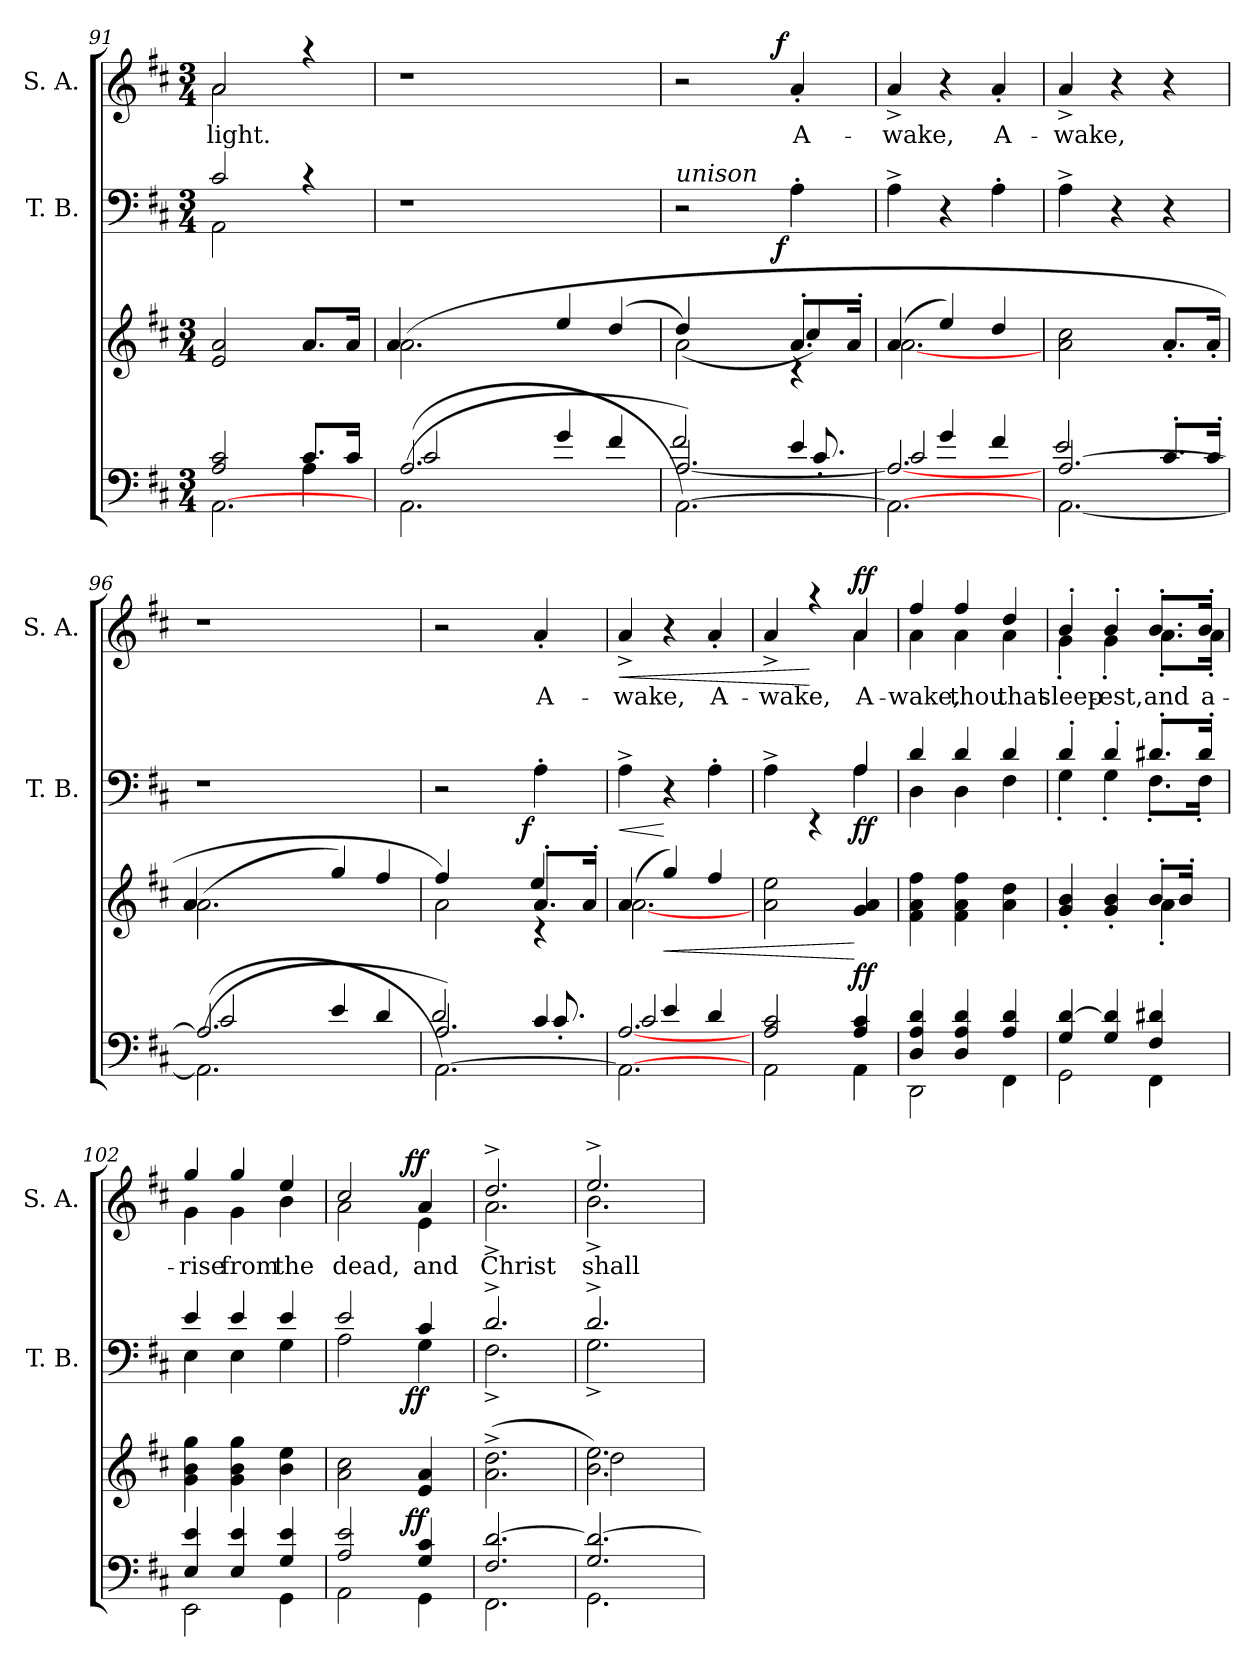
**kern	**dynam	**kern	**dynam	**kern	**dynam	**kern	**text	**dynam
*part4	*part4	*part3	*part3	*part2	*part2	*part1	*part1	*part1
*staff4	*staff4	*staff3	*staff3	*staff2	*staff2	*staff1	*staff1	*staff1
*	*	*	*	*I"T. B.	*	*I"S. A.	*	*
*	*	*	*	*I'T. B.	*	*I'S. A.	*	*
*clefF4	*	*clefG2	*	*clefF4	*	*clefG2	*	*
*k[f#c#]	*	*k[f#c#]	*	*k[f#c#]	*	*k[f#c#]	*	*
*D:	*	*D:	*	*D:	*	*D:	*	*
*M3/4	*	*M3/4	*	*M3/4	*	*M3/4	*	*
=91	=91	=91	=91	=91	=91	=91	=91	=91
*^	*	*^	*	*^	*	*	*	*
*	*^	*	*	*	*	*	*	*	*	*	*
!	!	!	!	!	!	!	!	!	!	!	!LO:LY:b	!
*	*	*	*	*	*	*	*	*	*	*^	*	*
[>2.AA\	2A/ 2c#/	2ryy	.	4...ryy	2e/ 2a/	.	2c#/	2AA\	.	2a/	2a\	light.	.
.	.	.	.	4ryy	.	.	.	.	.	.	.	.	.
.	8.c#/L	4A\	.	.	8.a/L	.	4rc	4ryy	.	4raa	4ryy	.	.
.	16c#/Jk	.	.	.	16a/Jk	.	.	.	.	.	.	.	.
.	.	.	.	32ryy	.	.	.	.	.	.	.	.	.
*	*	*	*	*	*	*	*v	*v	*	*	*	*	*
*	*	*	*	*	*	*	*	*	*v	*v	*	*
!!LO:PB:g=z
=92	=92	=92	=92	=92	=92	=92	=92	=92	=92	=92	=92
!	!	!	!	!	!	!	!LO:N:vis=1	!	!LO:N:vis=1	!	!
(<2.A/	(<2.AA\	2c#/	.	(<2.a\	(4a/	.	2.r	.	2.r	.	.
.	.	.	.	.	1ryy	.	.	.	.	.	.
.	.	2.ryy	.	.	.	.	.	.	.	.	.
4g/	2ryy	.	.	4ee/	.	.	2ryy	.	2ryy	.	.
4f#/	.	.	.	(4dd/	.	.	.	.	.	.	.
=93	=93	=93	=93	=93	=93	=93	=93	=93	=93	=93	=93
*	*	*^	*	*	*^	*	*^	*	*^	*	*
!	!	!	!	!	!	!	!	!	!LO:TX:a:i:t=unison	!	!	!	!	!	!
[<2.AA\)	[<2.A/)	2f#/	2ryy	.	2a\)	(4dd/	2ryy	.	2r	4...ryy	.	2r	4...ryy	.	.
.	.	.	.	.	.	4ryy	.	.	.	.	.	.	.	.	.
!	!	!	!	!	!	!	!	!	!	!	!LO:DY:b	!	!	!	!LO:DY:a
.	.	.	.	.	.	.	.	.	.	4ryy	f	.	4ryy	.	f
!	!	!	!	!	!	!	!	!	!	!	!	!	!	!LO:LY:b	!
.	.	4e/	16ryy	.	8.a'>/L	4cc#/)	4rc	.	4A'>\	.	.	4a'</	.	A-	.
.	.	.	8.c#'>/	.	.	.	.	.	.	.	.	.	.	.	.
.	.	.	.	.	16a'>/Jk	.	.	.	.	.	.	.	.	.	.
.	.	.	.	.	.	.	.	.	.	32ryy	.	.	32ryy	.	.
=94	=94	=94	=94	=94	=94	=94	=94	=94	=94	=94	=94	=94	=94	=94	=94
!	!	!	!	!	!	!	!	!	!	!	!	!	!	!LO:LY:b	!
*	*	*	*	*	*	*v	*v	*	*	*	*	*v	*v	*	*
*	*	*	*	*	*	*	*	*v	*v	*	*	*	*
2.AA\_	2.A/_	2c#/	4ryy	.	(4a/	[<2.a\	.	4A^>\	.	4a^</	-wake,	.
.	.	.	4g/	.	4ee/)	.	.	4r	.	4r	.	.
!	!	!	!	!	!	!	!	!	!	!	!LO:LY:b	!
.	.	4ryy	4f#/	.	4dd/	.	.	4A'>\	.	4a'</	A-	.
*	*	*	*	*	*v	*v	*	*	*	*	*	*
=95	=95	=95	=95	=95	=95	=95	=95	=95	=95	=95	=95
!	!	!	!	!	!	!	!	!	!	!LO:LY:b	!
*	*	*v	*v	*	*	*	*	*	*	*	*
[<2.A/	[<2.AA\	2e/	.	2a\ 2cc#\	.	4A^>\	.	4a^</	-wake,	.
.	.	.	.	.	.	4r	.	4r	.	.
.	.	8.c#'>/L	.	8.a'</L	.	4r	.	4r	.	.
.	.	16c#'</Jk	.	16a'</Jk	.	.	.	.	.	.
=96	=96	=96	=96	=96	=96	=96	=96	=96	=96	=96
*	*	*	*	*^	*	*	*	*	*	*
!	!	!	!	!	!	!	!LO:N:vis=1	!	!LO:N:vis=1	!	!
(<2.A/]	(<2.AA\]	2c#/	.	(<2.a\	4a/	.	2.r	.	2.r	.	.
.	.	.	.	.	1ryy	.	.	.	.	.	.
.	.	2.ryy	.	.	.	.	.	.	.	.	.
4e/	2ryy	.	.	4gg/)	.	.	2ryy	.	2ryy	.	.
4d/	.	.	.	4ff#/	.	.	.	.	.	.	.
=97	=97	=97	=97	=97	=97	=97	=97	=97	=97	=97	=97
*	*	*^	*	*	*^	*	*^	*	*	*	*
[<2.AA\)	2.A/)	2d/	2ryy	.	2a\)	4ff#/	2ryy	.	2r	4...ryy	.	2r	.	.
.	.	.	.	.	.	4ryy	.	.	.	.	.	.	.	.
!	!	!	!	!	!	!	!	!	!	!	!LO:DY:b	!	!	!
.	.	.	.	.	.	.	.	.	.	4ryy	f	.	.	.
!	!	!	!	!	!	!	!	!	!	!	!	!	!LO:LY:b	!
.	.	4c#/	16ryy	.	8.a'>/L	4ee/	4rc	.	4A'>\	.	.	4a'</	A-	.
.	.	.	8.c#'>/	.	.	.	.	.	.	.	.	.	.	.
.	.	.	.	.	16a'>/Jk	.	.	.	.	.	.	.	.	.
.	.	.	.	.	.	.	.	.	.	32ryy	.	.	.	.
!!LO:LB:g=z
=98	=98	=98	=98	=98	=98	=98	=98	=98	=98	=98	=98	=98	=98	=98
!	!	!	!	!	!	!	!	!	!	!	!LO:HP:b	!	!LO:LY:b	!LO:HP:b
*	*	*	*	*	*	*v	*v	*	*	*	*	*	*	*
*	*	*	*	*	*	*	*	*v	*v	*	*	*	*
2.AA\_	[<2.A/	2c#/	4ryy	.	(4a/	[<2.a\	.	4A^>\	<	4a^</	-wake,	<
!	!	!	!	!	!	!	!LO:HP:b	!	!	!	!	!
.	.	.	4e/	.	4gg/)	.	<	4r	[	4r	.	.
!	!	!	!	!	!	!	!	!	!	!	!LO:LY:b	!
.	.	4ryy	4d/	.	4ff#/	.	.	4A'>\	.	4a'</	A-	.
*	*	*	*	*	*v	*v	*	*	*	*	*	*
=99	=99	=99	=99	=99	=99	=99	=99	=99	=99	=99	=99
*	*	*	*	*	*	*	*^	*	*	*	*
!	!	!	!	!	!	!	!	!	!	!	!LO:LY:b	!
*	*v	*v	*v	*	*	*	*	*	*	*^	*	*
2A/ 2c#/	2AA\	.	2a\ 2ee\	.	2ryy	4A^<\	.	4a^>/	2ryy	-wake,	.
.	.	.	.	.	.	4rEE	.	4raa	.	.	[
!	!	!LO:DY:a	!	!	!	!	!LO:DY:b	!	!	!LO:LY:b	!LO:DY:a
4A/ 4c#/	4AA\	ff	4g/ 4a/	[	4A/	4A\	ff	4a/	4a\	A-	ff
=100	=100	=100	=100	=100	=100	=100	=100	=100	=100	=100	=100
!	!	!	!	!	!	!	!	!	!	!LO:LY:b	!
4D/ 4A/ 4d/	2DD\	.	4f#\ 4a\ 4ff#\	.	4d/	4D\	.	4ff#/	4a\	-wake,	.
!	!	!	!	!	!	!	!	!	!	!LO:LY:b	!
4D/ 4A/ 4d/	.	.	4f#\ 4a\ 4ff#\	.	4d/	4D\	.	4ff#/	4a\	thou	.
!	!	!	!	!	!	!	!	!	!	!LO:LY:b	!
4A/ 4d/	4FF#\	.	4a\ 4dd\	.	4d/	4F#\	.	4dd/	4a\	that	.
=101	=101	=101	=101	=101	=101	=101	=101	=101	=101	=101	=101
*	*	*	*^	*	*	*	*	*	*	*	*
!	!	!	!	!	!	!	!	!	!	!	!LO:LY:b	!
4G/ [>4d/	2GG\	.	4g/'> 4b/'>	2ryy	.	4d'>/	4G'<\	.	4b'>/	4g'<\	sleep-	.
!	!	!	!	!	!	!	!	!	!	!	!LO:LY:b	!
4G/ 4d/]	.	.	4g/'> 4b/'>	.	.	4d'>/	4G'<\	.	4b'>/	4g'<\	-est,	.
!	!	!	!	!	!	!	!	!	!	!	!LO:LY:b	!
4F#/ 4d#X/	4FF#\	.	8b'>/L	4a'<\	.	8.d#X'>/L	8.F#'<\L	.	8.b'>/L	8.a'<\L	and	.
.	.	.	16b'>/Jk	.	.	.	.	.	.	.	.	.
!	!	!	!	!	!	!	!	!	!	!	!LO:LY:b	!
.	.	.	16ryy	.	.	16d#'>/Jk	16F#'<\Jk	.	16b'>/Jk	16a'<\Jk	a-	.
*	*	*	*v	*v	*	*	*	*	*	*	*	*
!!LO:LB:g=z	!!
=102	=102	=102	=102	=102	=102	=102	=102	=102	=102	=102	=102
!	!	!	!	!	!	!	!	!	!	!LO:LY:b	!
4E/ 4e/	2EE\	.	4g\ 4b\ 4gg\	.	4e/	4E\	.	4gg/	4g\	-rise	.
!	!	!	!	!	!	!	!	!	!	!LO:LY:b	!
4E/ 4e/	.	.	4g\ 4b\ 4gg\	.	4e/	4E\	.	4gg/	4g\	from	.
!	!	!	!	!	!	!	!	!	!	!LO:LY:b	!
4G/ 4e/	4GG\	.	4b\ 4ee\	.	4e/	4G\	.	4ee/	4b\	the	.
=103	=103	=103	=103	=103	=103	=103	=103	=103	=103	=103	=103
!	!	!	!	!	!	!	!	!	!	!LO:LY:b	!
*	*^	*	*	*	*	*^	*	*	*^	*	*
2A/ 2e/	2AA\	4...ryy	.	2a\ 2cc#\	.	2e/	2A\	4...ryy	.	2cc#/	2a\	4...ryy	dead,	.
!	!	!	!LO:DY:a	!	!	!	!	!	!LO:DY:b	!	!	!	!	!LO:DY:a
.	.	4ryy	ff	.	.	.	.	4ryy	ff	.	.	4ryy	.	ff
!	!	!	!	!	!	!	!	!	!	!	!	!	!LO:LY:b	!
4G/ 4c#/	4GG\	.	.	4e/ 4a/	.	4c#/	4G\	.	.	4a/	4e\	.	and	.
.	.	32ryy	.	.	.	.	.	32ryy	.	.	.	32ryy	.	.
=104	=104	=104	=104	=104	=104	=104	=104	=104	=104	=104	=104	=104	=104	=104
!	!	!	!	!	!	!	!	!	!	!	!	!	!LO:LY:b	!
*	*	*	*	*	*	*	*v	*v	*	*	*	*	*	*
*	*v	*v	*	*	*	*	*	*	*	*v	*v	*	*
2.F#/ [>2.d/	2.FF#\	.	(>2.a\^> 2.dd\^>	.	2.d^>/	2.F#^<\	.	2.dd^>/	2.a^<\	Christ	.
=105	=105	=105	=105	=105	=105	=105	=105	=105	=105	=105	=105
*	*	*	*^	*	*	*	*	*	*	*	*
!	!	!	!	!	!	!	!	!	!	!	!LO:LY:b	!
2.G/ 2.d/_	2.GG\	.	2.b\ 2.ee\)	2dd\	.	2.d^>/	2.G^<\	.	2.ee^>/	2.b^<\	shall	.
.	.	.	.	4ryy	.	.	.	.	.	.	.	.
*v	*v	*	*	*	*	*v	*v	*	*v	*v	*	*
*	*	*v	*v	*	*	*	*	*	*
=	=	=	=	=	=	=	=	=
*-	*-	*-	*-	*-	*-	*-	*-	*-
